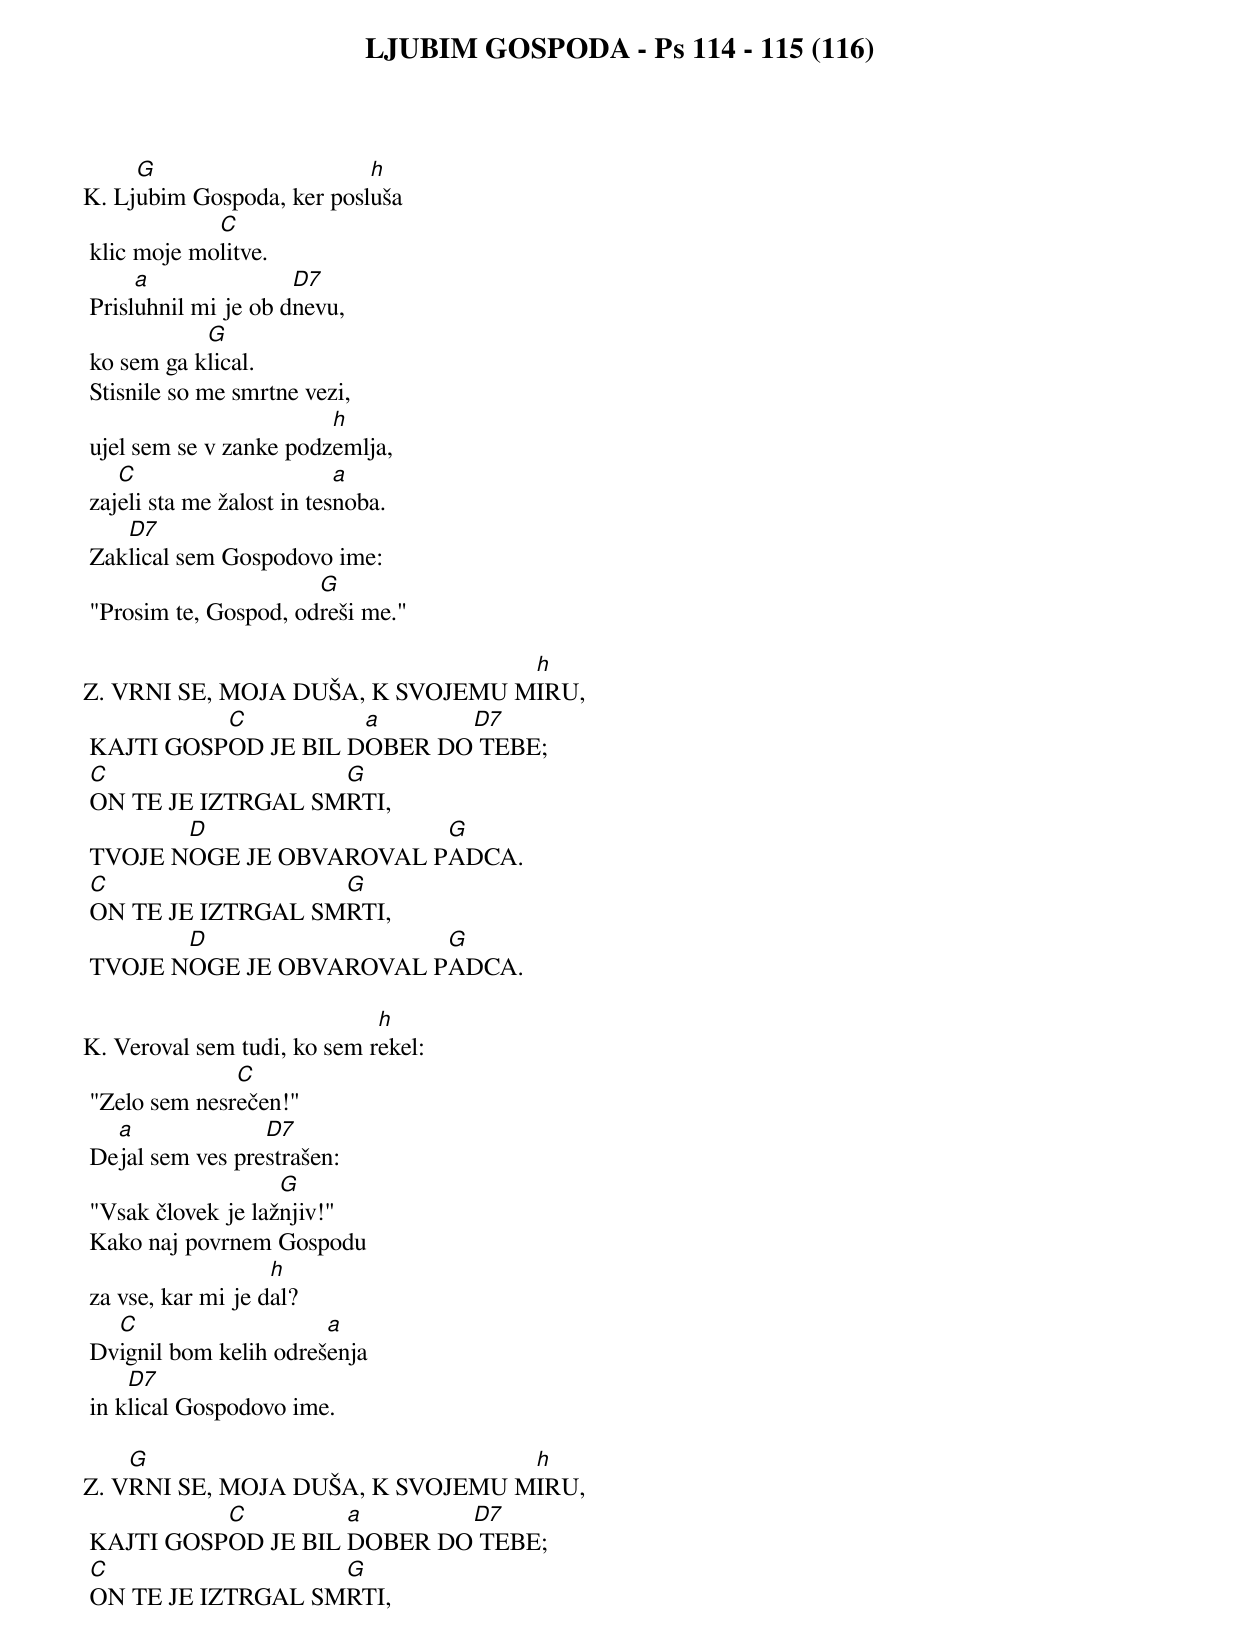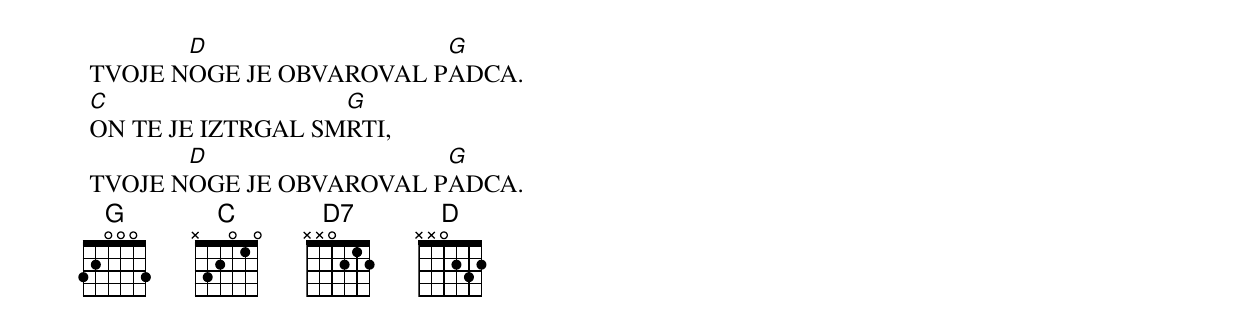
{title: LJUBIM GOSPODA - Ps 114 - 115 (116)}

K.	Lj[G]ubim Gospoda, ker posl[h]uša
	klic moje mo[C]litve.
	Prisl[a]uhnil mi je ob d[D7]nevu,
	ko sem ga k[G]lical.
	Stisnile so me smrtne vezi,
	ujel sem se v zanke podz[h]emlja,
	zaj[C]eli sta me žalost in tes[a]noba.
	Zak[D7]lical sem Gospodovo ime:
	"Prosim te, Gospod, od[G]reši me."

Z.	VRNI SE, MOJA DUŠA, K SVOJEMU M[h]IRU,
	KAJTI GOSP[C]OD JE BIL D[a]OBER DO[D7] TEBE;
	[C]ON TE JE IZTRGAL SM[G]RTI,
	TVOJE N[D]OGE JE OBVAROVAL P[G]ADCA.
	[C]ON TE JE IZTRGAL SM[G]RTI,
	TVOJE N[D]OGE JE OBVAROVAL P[G]ADCA.

K.	Veroval sem tudi, ko sem r[h]ekel:
	"Zelo sem nesr[C]ečen!"
	De[a]jal sem ves pre[D7]strašen:
	"Vsak človek je laž[G]njiv!"
	Kako naj povrnem Gospodu
	za vse, kar mi je d[h]al?
	Dv[C]ignil bom kelih odreš[a]enja
	in k[D7]lical Gospodovo ime.

Z.	V[G]RNI SE, MOJA DUŠA, K SVOJEMU M[h]IRU,
	KAJTI GOSP[C]OD JE BIL [a]DOBER DO[D7] TEBE;
	[C]ON TE JE IZTRGAL SM[G]RTI,
	TVOJE N[D]OGE JE OBVAROVAL P[G]ADCA.
	[C]ON TE JE IZTRGAL SM[G]RTI,
	TVOJE N[D]OGE JE OBVAROVAL P[G]ADCA.
